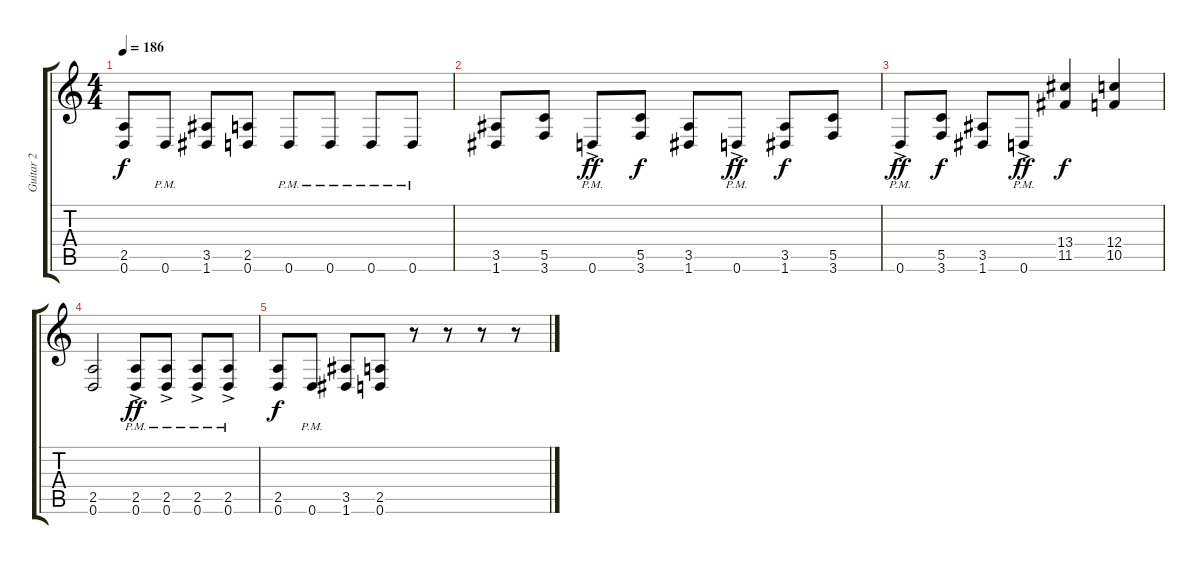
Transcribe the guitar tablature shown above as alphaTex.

\track ("Guitar 2" "Guitar 2") {instrument distortionguitar}
\staff {score tabs}
\tuning (D4 A3 F3 C3 G2 D2) {hide}
\ts (4 4)
\tempo 186
\clef g2
\ks c
(2.5 0.6).8{dy f} 0.6{pm}.8 (3.5 1.6).8 (2.5 0.6).8 0.6{pm}.8 0.6{pm}.8 0.6{pm}.8 0.6{pm}.8 |
(3.5 1.6).8 (5.5 3.6).8 0.6{ac pm}.8{dy ff} (5.5 3.6).8{dy f} (3.5 1.6).8 0.6{ac pm}.8{dy ff} (3.5 1.6).8{dy f} (5.5 3.6).8 |
0.6{ac pm}.8{dy ff} (5.5 3.6).8{dy f} (3.5 1.6).8 0.6{ac pm}.8{dy ff} (13.4 11.5).4{dy f} (12.4 10.5).4 |
(2.5 0.6).2 (2.5{ac pm} 0.6{ac pm}).8{dy ff} (2.5{ac pm} 0.6{ac pm}).8 (2.5{ac pm} 0.6{ac pm}).8 (2.5{ac pm} 0.6{ac pm}).8 |
(2.5 0.6).8{dy f} 0.6{pm}.8 (3.5 1.6).8 (2.5 0.6).8 r.8 r.8 r.8 r.8
